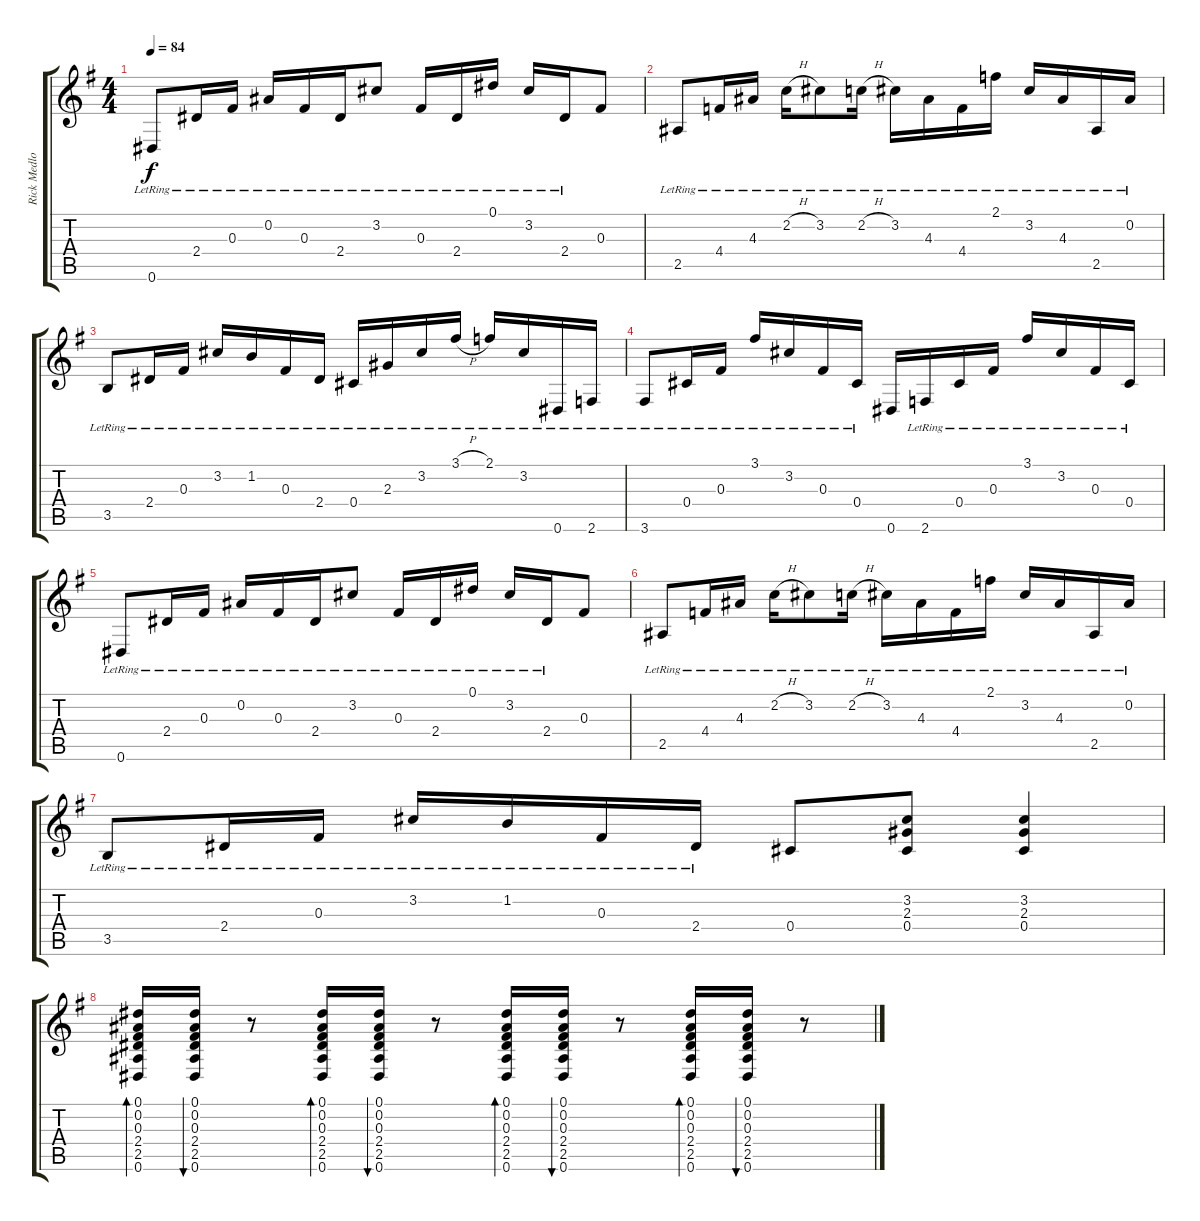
\track ("Rick Medlocke Guitar" "Rick Medlo") {instrument electricguitarclean}
\staff {score tabs}
\tuning (Eb4 Bb3 Gb3 Db3 Ab2 Eb2) {hide}
\ts (4 4)
\tempo 84
\clef g2
\ks g
0.6{lr}.8{dy f} 2.4{lr}.16 0.3{lr}.16 0.2{lr}.16 0.3{lr}.16 2.4{lr}.16 3.2{lr}.8 0.3{lr}.16 2.4{lr}.16 0.1{lr}.16 3.2{lr}.16 2.4{lr}.16 0.3.8 |
2.5{lr}.8 4.4{lr}.16 4.3{lr}.16 2.2{h lr}.16 3.2{lr}.8 2.2{h lr}.16 3.2{lr}.16 4.3{lr}.16 4.4{lr}.16 2.1{lr}.16 3.2{lr}.16 4.3{lr}.16 2.5{lr}.16 0.2{lr}.16 |
3.5{lr}.8 2.4{lr}.16 0.3{lr}.16 3.2{lr}.16 1.2{lr}.16 0.3{lr}.16 2.4{lr}.16 0.4{lr}.16 2.3{lr}.16 3.2{lr}.16 3.1{h lr}.16 2.1{lr}.16 3.2{lr}.16 0.6{lr}.16 2.6{lr}.16 |
3.6{lr}.8 0.4{lr}.16 0.3{lr}.16 3.1{lr}.16 3.2{lr}.16 0.3{lr}.16 0.4{lr}.16 0.6.16 2.6{lr}.16 0.4{lr}.16 0.3{lr}.16 3.1{lr}.16 3.2{lr}.16 0.3{lr}.16 0.4{lr}.16 |
0.6{lr}.8 2.4{lr}.16 0.3{lr}.16 0.2{lr}.16 0.3{lr}.16 2.4{lr}.16 3.2{lr}.8 0.3{lr}.16 2.4{lr}.16 0.1{lr}.16 3.2{lr}.16 2.4{lr}.16 0.3.8 |
2.5{lr}.8 4.4{lr}.16 4.3{lr}.16 2.2{h lr}.16 3.2{lr}.8 2.2{h lr}.16 3.2{lr}.16 4.3{lr}.16 4.4{lr}.16 2.1{lr}.16 3.2{lr}.16 4.3{lr}.16 2.5{lr}.16 0.2{lr}.16 |
3.5{lr}.8 2.4{lr}.16 0.3{lr}.16 3.2{lr}.16 1.2{lr}.16 0.3{lr}.16 2.4{lr}.16 0.4.8 (3.2 2.3 0.4).8 (3.2 2.3 0.4).4 |
(0.1 0.2 0.3 2.4 2.5 0.6).16{bd 30 instrument overdrivenguitar} (0.1 0.2 0.3 2.4 2.5 0.6).16{bu 30} r.8 (0.1 0.2 0.3 2.4 2.5 0.6).16{bd 30} (0.1 0.2 0.3 2.4 2.5 0.6).16{bu 30} r.8 (0.1 0.2 0.3 2.4 2.5 0.6).16{bd 30} (0.1 0.2 0.3 2.4 2.5 0.6).16{bu 30} r.8 (0.1 0.2 0.3 2.4 2.5 0.6).16{bd 30} (0.1 0.2 0.3 2.4 2.5 0.6).16{bu 30} r.8
